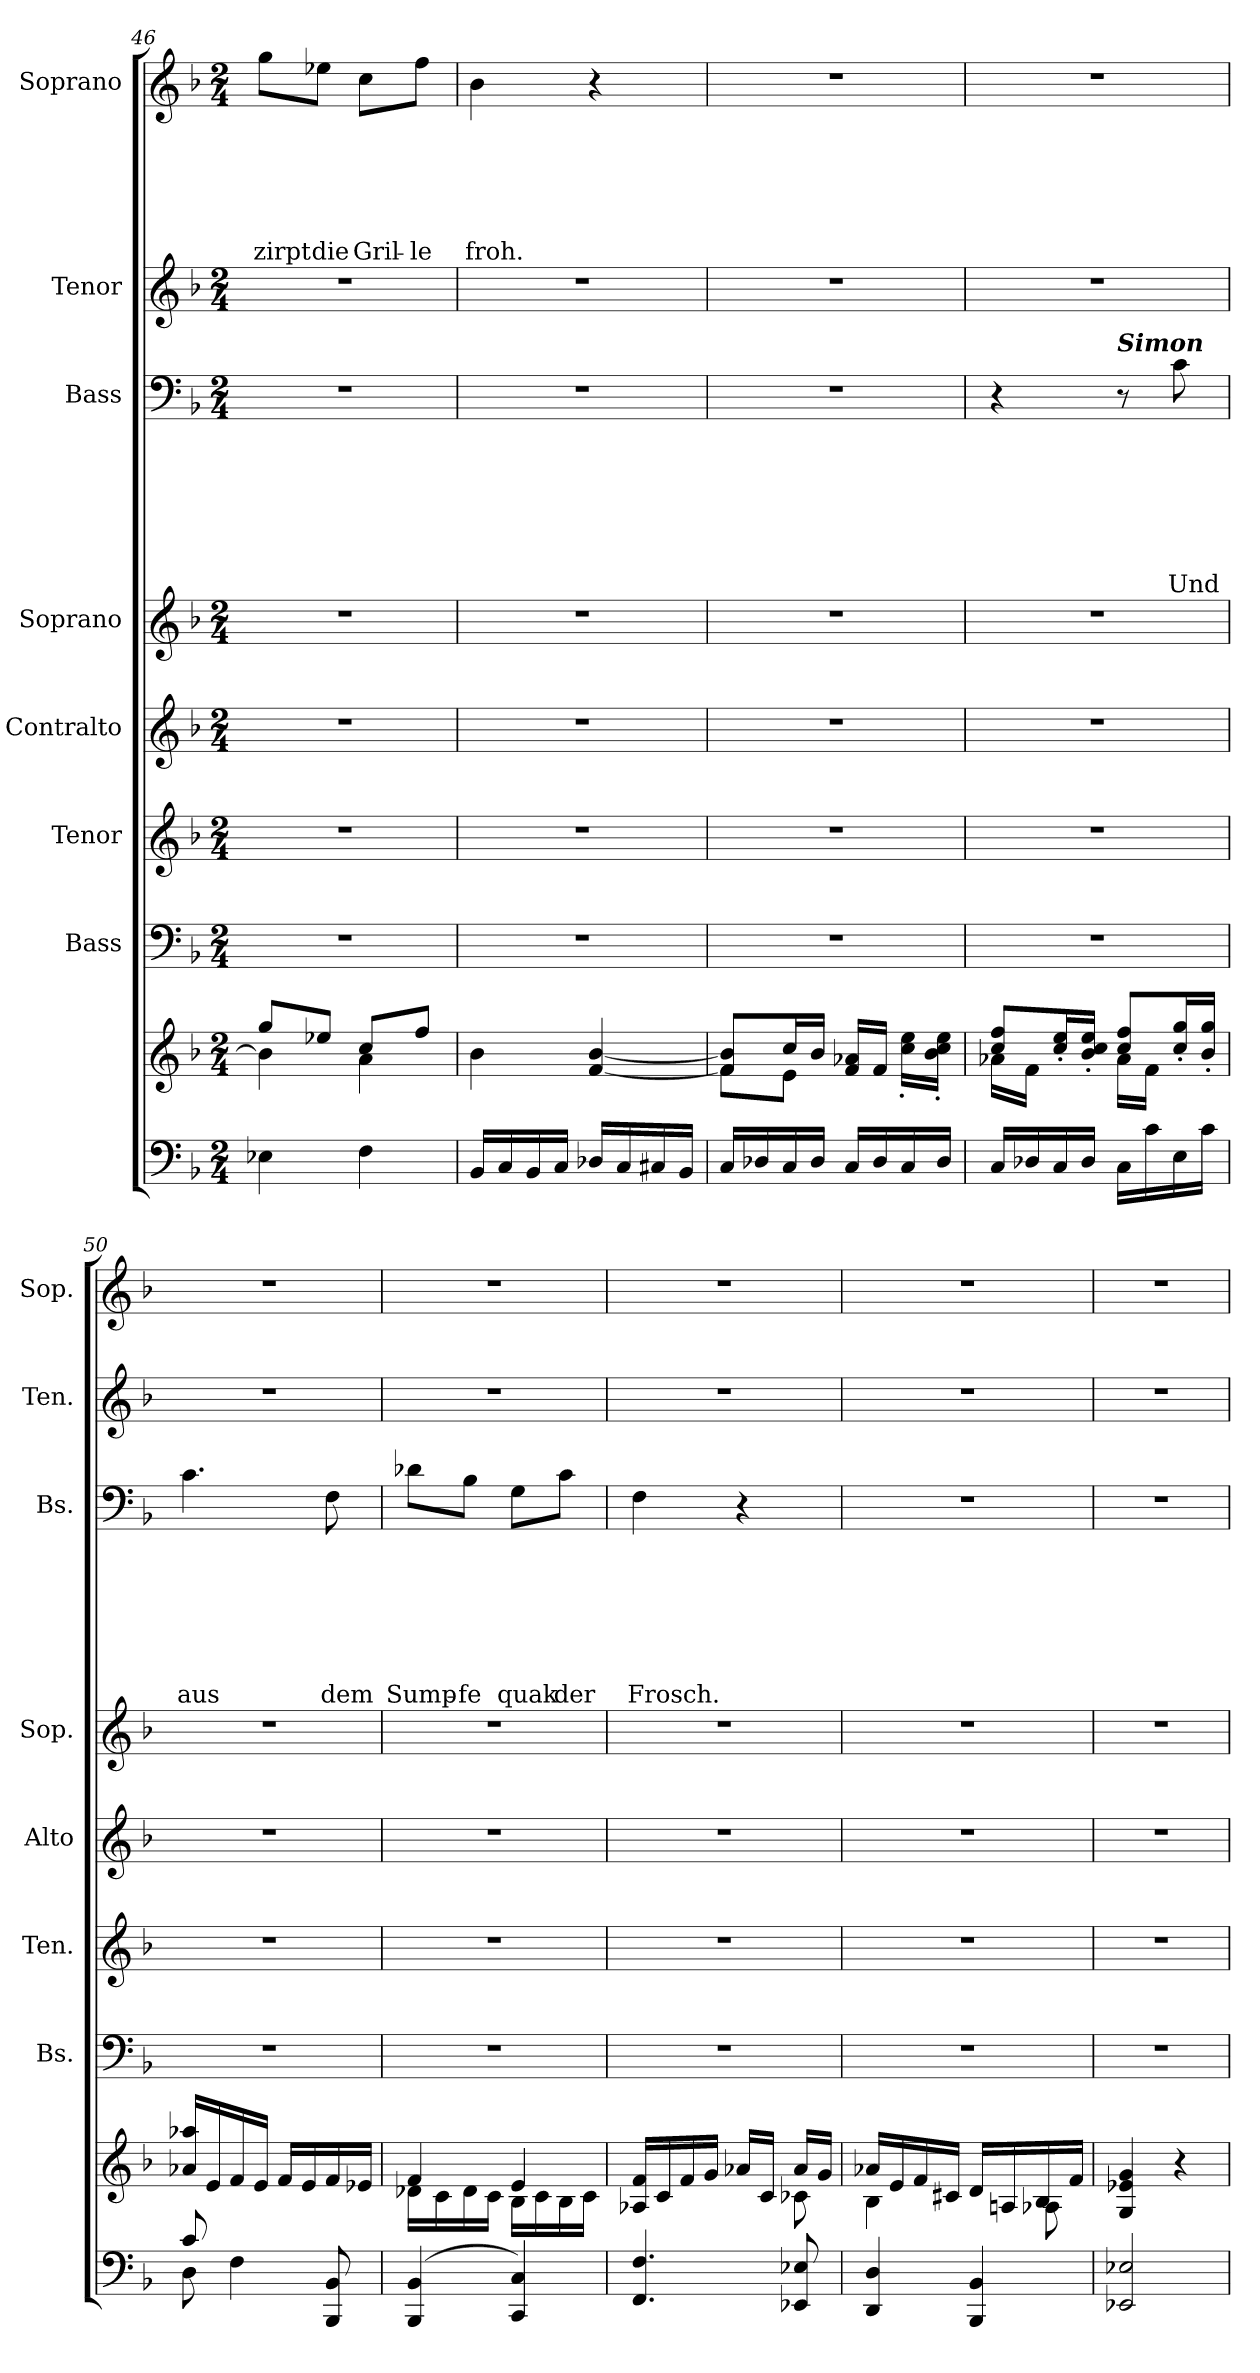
**kern	**kern	**kern	**kern	**kern	**kern	**kern	**text	**text	**text	**text	**text	**text	**text	**kern	**kern	**text	**text	**text	**text	**text	**text
*part9	*part8	*part7	*part6	*part5	*part4	*part3	*part3	*part3	*part3	*part3	*part3	*part3	*part3	*part2	*part1	*part1	*part1	*part1	*part1	*part1	*part1
*staff9	*staff8	*staff7	*staff6	*staff5	*staff4	*staff3	*staff3	*staff3	*staff3	*staff3	*staff3	*staff3	*staff3	*staff2	*staff1	*staff1	*staff1	*staff1	*staff1	*staff1	*staff1
*	*	*I"Bass	*I"Tenor	*I"Contralto	*I"Soprano	*I"Bass	*	*	*	*	*	*	*	*I"Tenor	*I"Soprano	*	*	*	*	*	*
*	*	*I'Bs.	*I'Ten.	*I'Alto	*I'Sop.	*I'Bs.	*	*	*	*	*	*	*	*I'Ten.	*I'Sop.	*	*	*	*	*	*
*clefF4	*clefG2	*clefF4	*clefG2	*clefG2	*clefG2	*clefF4	*	*	*	*	*	*	*	*clefG2	*clefG2	*	*	*	*	*	*
*	*	*	*ITrd7c12	*	*	*	*	*	*	*	*	*	*	*ITrd7c12	*	*	*	*	*	*	*
*k[b-]	*k[b-]	*k[b-]	*k[b-]	*k[b-]	*k[b-]	*k[b-]	*	*	*	*	*	*	*	*k[b-]	*k[b-]	*	*	*	*	*	*
*F:	*F:	*F:	*F:	*F:	*F:	*F:	*	*	*	*	*	*	*	*F:	*F:	*	*	*	*	*	*
*M2/4	*M2/4	*M2/4	*M2/4	*M2/4	*M2/4	*M2/4	*	*	*	*	*	*	*	*M2/4	*M2/4	*	*	*	*	*	*
=46	=46	=46	=46	=46	=46	=46	=46	=46	=46	=46	=46	=46	=46	=46	=46	=46	=46	=46	=46	=46	=46
*^	*^	*	*	*	*	*	*	*	*	*	*	*	*	*	*	*	*	*	*	*	*
*	*	*	*^	*	*	*	*	*	*	*	*	*	*	*	*	*	*	*	*	*	*	*	*
*	*	*	*	*^	*	*	*	*	*	*	*	*	*	*	*	*	*	*	*	*	*	*	*	*
!	!	!	!	!	!	!LO:N:vis=1	!LO:N:vis=1	!LO:N:vis=1	!LO:N:vis=1	!LO:N:vis=1	!	!	!	!	!	!	!	!	!	!	!	!	!	!	!LO:LY:b
4E-X\	2ryy	2ryy	2ryy	4b-\]	8gg/L	2r	2r	2r	2r	2r	.	.	.	.	.	.	.	2r	8gg\L	.	.	.	.	.	zirpt
!	!	!	!	!	!	!	!	!	!	!	!	!	!	!	!	!	!	!	!	!	!	!	!	!	!LO:LY:b
.	.	.	.	.	8ee-X/J	.	.	.	.	.	.	.	.	.	.	.	.	.	8ee-X\J	.	.	.	.	.	die
!	!	!	!	!	!	!	!	!	!	!	!	!	!	!	!	!	!	!	!	!	!	!	!	!	!LO:LY:b
4F\	.	.	.	4a\	8cc/L	.	.	.	.	.	.	.	.	.	.	.	.	.	8cc\L	.	.	.	.	.	Gril-
!	!	!	!	!	!	!	!	!	!	!	!	!	!	!	!	!	!	!	!	!	!	!	!	!	!LO:LY:b
.	.	.	.	.	8ff/J	.	.	.	.	.	.	.	.	.	.	.	.	.	8ff\J	.	.	.	.	.	-le
=47	=47	=47	=47	=47	=47	=47	=47	=47	=47	=47	=47	=47	=47	=47	=47	=47	=47	=47	=47	=47	=47	=47	=47	=47	=47
!	!	!	!	!	!	!LO:N:vis=1	!LO:N:vis=1	!LO:N:vis=1	!LO:N:vis=1	!LO:N:vis=1	!	!	!	!	!	!	!	!LO:N:vis=1	!	!	!	!	!	!	!LO:LY:b
16BB-/LL	2ryy	2ryy	2ryy	2ryy	4b-\	2r	2r	2r	2r	2r	.	.	.	.	.	.	.	2r	4b-\	.	.	.	.	.	froh.
16C/	.	.	.	.	.	.	.	.	.	.	.	.	.	.	.	.	.	.	.	.	.	.	.	.	.
16BB-/	.	.	.	.	.	.	.	.	.	.	.	.	.	.	.	.	.	.	.	.	.	.	.	.	.
16C/JJ	.	.	.	.	.	.	.	.	.	.	.	.	.	.	.	.	.	.	.	.	.	.	.	.	.
16D-X/LL	.	.	.	.	[<4f/ [>4b-/	.	.	.	.	.	.	.	.	.	.	.	.	.	4r	.	.	.	.	.	.
16C/	.	.	.	.	.	.	.	.	.	.	.	.	.	.	.	.	.	.	.	.	.	.	.	.	.
16C#X/	.	.	.	.	.	.	.	.	.	.	.	.	.	.	.	.	.	.	.	.	.	.	.	.	.
16BB-/JJ	.	.	.	.	.	.	.	.	.	.	.	.	.	.	.	.	.	.	.	.	.	.	.	.	.
!!LO:PB:g=z
=48	=48	=48	=48	=48	=48	=48	=48	=48	=48	=48	=48	=48	=48	=48	=48	=48	=48	=48	=48	=48	=48	=48	=48	=48	=48
!	!	!	!	!	!	!LO:N:vis=1	!LO:N:vis=1	!LO:N:vis=1	!LO:N:vis=1	!LO:N:vis=1	!	!	!	!	!	!	!	!LO:N:vis=1	!LO:N:vis=1	!	!	!	!	!	!
16C/LL	2ryy	2ryy	2ryy	8f\L	8f/] 8b-/]L	2r	2r	2r	2r	2r	.	.	.	.	.	.	.	2r	2r	.	.	.	.	.	.
16D-X/	.	.	.	.	.	.	.	.	.	.	.	.	.	.	.	.	.	.	.	.	.	.	.	.	.
16C/	.	.	.	8e\J	16cc/L	.	.	.	.	.	.	.	.	.	.	.	.	.	.	.	.	.	.	.	.
16D-/JJ	.	.	.	.	16b-/JJ	.	.	.	.	.	.	.	.	.	.	.	.	.	.	.	.	.	.	.	.
16C/LL	.	.	.	4ryy	16f/ 16a-X/LL	.	.	.	.	.	.	.	.	.	.	.	.	.	.	.	.	.	.	.	.
16D-/	.	.	.	.	16f/JJ	.	.	.	.	.	.	.	.	.	.	.	.	.	.	.	.	.	.	.	.
16C/	.	.	.	.	16cc\'> 16ee\'>LL	.	.	.	.	.	.	.	.	.	.	.	.	.	.	.	.	.	.	.	.
16D-/JJ	.	.	.	.	16b-\'> 16cc\'> 16ee\'>JJ	.	.	.	.	.	.	.	.	.	.	.	.	.	.	.	.	.	.	.	.
=49	=49	=49	=49	=49	=49	=49	=49	=49	=49	=49	=49	=49	=49	=49	=49	=49	=49	=49	=49	=49	=49	=49	=49	=49	=49
!	!	!	!	!	!	!LO:N:vis=1	!LO:N:vis=1	!LO:N:vis=1	!LO:N:vis=1	!	!	!	!	!	!	!	!	!LO:N:vis=1	!LO:N:vis=1	!	!	!	!	!	!
16C/LL	2ryy	2ryy	2ryy	16a-X\LL	8cc/ 8ff/L	2r	2r	2r	2r	4r	.	.	.	.	.	.	.	2r	2r	.	.	.	.	.	.
16D-X/	.	.	.	16f\JJ	.	.	.	.	.	.	.	.	.	.	.	.	.	.	.	.	.	.	.	.	.
16C/	.	.	.	8ryy	16cc/'< 16ee/'<L	.	.	.	.	.	.	.	.	.	.	.	.	.	.	.	.	.	.	.	.
16D-/JJ	.	.	.	.	16b-/'< 16cc/'< 16ee/'<JJ	.	.	.	.	.	.	.	.	.	.	.	.	.	.	.	.	.	.	.	.
!	!	!	!	!	!	!	!	!	!	!LO:TX:a:Bi:t=Simon	!	!	!	!	!	!	!	!	!	!	!	!	!	!	!
16C\LL	.	.	.	16a-\LL	8cc/ 8ff/L	.	.	.	.	8r	.	.	.	.	.	.	.	.	.	.	.	.	.	.	.
16c\	.	.	.	16f\JJ	.	.	.	.	.	.	.	.	.	.	.	.	.	.	.	.	.	.	.	.	.
!	!	!	!	!	!	!	!	!	!	!	!	!	!	!	!	!	!LO:LY:b	!	!	!	!	!	!	!	!
16E\	.	.	.	8ryy	16cc/'< 16gg/'<L	.	.	.	.	8c\	.	.	.	.	.	.	Und	.	.	.	.	.	.	.	.
16c\JJ	.	.	.	.	16b-/'< 16gg/'<JJ	.	.	.	.	.	.	.	.	.	.	.	.	.	.	.	.	.	.	.	.
=50	=50	=50	=50	=50	=50	=50	=50	=50	=50	=50	=50	=50	=50	=50	=50	=50	=50	=50	=50	=50	=50	=50	=50	=50	=50
!	!	!	!	!	!	!LO:N:vis=1	!LO:N:vis=1	!LO:N:vis=1	!LO:N:vis=1	!	!	!	!	!	!	!	!LO:LY:b	!LO:N:vis=1	!LO:N:vis=1	!	!	!	!	!	!
8c/	8D\	2ryy	2ryy	2ryy	16a-X/ 16aa-X/LL	2r	2r	2r	2r	4.c\	.	.	.	.	.	.	aus	2r	2r	.	.	.	.	.	.
.	.	.	.	.	16e/	.	.	.	.	.	.	.	.	.	.	.	.	.	.	.	.	.	.	.	.
4F\	4.ryy	.	.	.	16f/	.	.	.	.	.	.	.	.	.	.	.	.	.	.	.	.	.	.	.	.
.	.	.	.	.	16e/JJ	.	.	.	.	.	.	.	.	.	.	.	.	.	.	.	.	.	.	.	.
.	.	.	.	.	16f/LL	.	.	.	.	.	.	.	.	.	.	.	.	.	.	.	.	.	.	.	.
.	.	.	.	.	16e/	.	.	.	.	.	.	.	.	.	.	.	.	.	.	.	.	.	.	.	.
!	!	!	!	!	!	!	!	!	!	!	!	!	!	!	!	!	!LO:LY:b	!	!	!	!	!	!	!	!
8BBB-/ 8BB-/	.	.	.	.	16f/	.	.	.	.	8F\	.	.	.	.	.	.	dem	.	.	.	.	.	.	.	.
.	.	.	.	.	16e-X/JJ	.	.	.	.	.	.	.	.	.	.	.	.	.	.	.	.	.	.	.	.
=51	=51	=51	=51	=51	=51	=51	=51	=51	=51	=51	=51	=51	=51	=51	=51	=51	=51	=51	=51	=51	=51	=51	=51	=51	=51
!	!	!	!	!	!	!LO:N:vis=1	!LO:N:vis=1	!LO:N:vis=1	!LO:N:vis=1	!	!	!	!	!	!	!	!LO:LY:b	!LO:N:vis=1	!LO:N:vis=1	!	!	!	!	!	!
(<4BBB-/ 4BB-/	2ryy	2ryy	2ryy	4f/	16d-X\LL	2r	2r	2r	2r	8d-X\L	.	.	.	.	.	.	Sump-	2r	2r	.	.	.	.	.	.
.	.	.	.	.	16c\	.	.	.	.	.	.	.	.	.	.	.	.	.	.	.	.	.	.	.	.
!	!	!	!	!	!	!	!	!	!	!	!	!	!	!	!	!	!LO:LY:b	!	!	!	!	!	!	!	!
.	.	.	.	.	16d-\	.	.	.	.	8B-\J	.	.	.	.	.	.	-fe	.	.	.	.	.	.	.	.
.	.	.	.	.	16c\JJ	.	.	.	.	.	.	.	.	.	.	.	.	.	.	.	.	.	.	.	.
!	!	!	!	!	!	!	!	!	!	!	!	!	!	!	!	!	!LO:LY:b	!	!	!	!	!	!	!	!
4CC/ 4C/)	.	.	.	4e/	16B-\LL	.	.	.	.	8G\L	.	.	.	.	.	.	quak	.	.	.	.	.	.	.	.
.	.	.	.	.	16c\	.	.	.	.	.	.	.	.	.	.	.	.	.	.	.	.	.	.	.	.
!	!	!	!	!	!	!	!	!	!	!	!	!	!	!	!	!	!LO:LY:b	!	!	!	!	!	!	!	!
.	.	.	.	.	16B-\	.	.	.	.	8c\J	.	.	.	.	.	.	der	.	.	.	.	.	.	.	.
.	.	.	.	.	16c\JJ	.	.	.	.	.	.	.	.	.	.	.	.	.	.	.	.	.	.	.	.
!!LO:PB:g=z
=52	=52	=52	=52	=52	=52	=52	=52	=52	=52	=52	=52	=52	=52	=52	=52	=52	=52	=52	=52	=52	=52	=52	=52	=52	=52
!	!	!	!	!	!	!LO:N:vis=1	!LO:N:vis=1	!LO:N:vis=1	!LO:N:vis=1	!	!	!	!	!	!	!	!LO:LY:b	!	!LO:N:vis=1	!	!	!	!	!	!
4.FF/ 4.F/	2ryy	2ryy	2ryy	4.ryy	16A-X/ 16f/LL	2r	2r	2r	2r	4F\	.	.	.	.	.	.	Frosch.	2r	2r	.	.	.	.	.	.
.	.	.	.	.	16c/	.	.	.	.	.	.	.	.	.	.	.	.	.	.	.	.	.	.	.	.
.	.	.	.	.	16f/	.	.	.	.	.	.	.	.	.	.	.	.	.	.	.	.	.	.	.	.
.	.	.	.	.	16g/JJ	.	.	.	.	.	.	.	.	.	.	.	.	.	.	.	.	.	.	.	.
.	.	.	.	.	16a-X/LL	.	.	.	.	4r	.	.	.	.	.	.	.	.	.	.	.	.	.	.	.
.	.	.	.	.	16c/JJ	.	.	.	.	.	.	.	.	.	.	.	.	.	.	.	.	.	.	.	.
8EE-X/ 8E-X/	.	.	.	8c-X\	16a-/LL	.	.	.	.	.	.	.	.	.	.	.	.	.	.	.	.	.	.	.	.
.	.	.	.	.	16g/JJ	.	.	.	.	.	.	.	.	.	.	.	.	.	.	.	.	.	.	.	.
=53	=53	=53	=53	=53	=53	=53	=53	=53	=53	=53	=53	=53	=53	=53	=53	=53	=53	=53	=53	=53	=53	=53	=53	=53	=53
!	!	!	!	!	!	!LO:N:vis=1	!LO:N:vis=1	!LO:N:vis=1	!LO:N:vis=1	!	!	!	!	!	!	!	!	!	!LO:N:vis=1	!	!	!	!	!	!
4DD/ 4D/	2ryy	2ryy	2ryy	4B-\	16a-X/LL	2r	2r	2r	2r	2r	.	.	.	.	.	.	.	2r	2r	.	.	.	.	.	.
.	.	.	.	.	16e/	.	.	.	.	.	.	.	.	.	.	.	.	.	.	.	.	.	.	.	.
.	.	.	.	.	16f/	.	.	.	.	.	.	.	.	.	.	.	.	.	.	.	.	.	.	.	.
.	.	.	.	.	16c#X/JJ	.	.	.	.	.	.	.	.	.	.	.	.	.	.	.	.	.	.	.	.
4BBB-/ 4BB-/	.	.	.	8ryy	16d/LL	.	.	.	.	.	.	.	.	.	.	.	.	.	.	.	.	.	.	.	.
.	.	.	.	.	16Ani/	.	.	.	.	.	.	.	.	.	.	.	.	.	.	.	.	.	.	.	.
.	.	.	.	8A-X\	16B-/	.	.	.	.	.	.	.	.	.	.	.	.	.	.	.	.	.	.	.	.
.	.	.	.	.	16f/JJ	.	.	.	.	.	.	.	.	.	.	.	.	.	.	.	.	.	.	.	.
=54	=54	=54	=54	=54	=54	=54	=54	=54	=54	=54	=54	=54	=54	=54	=54	=54	=54	=54	=54	=54	=54	=54	=54	=54	=54
!	!	!	!	!	!	!LO:N:vis=1	!LO:N:vis=1	!LO:N:vis=1	!LO:N:vis=1	!	!	!	!	!	!	!	!	!	!LO:N:vis=1	!	!	!	!	!	!
2EE-X/ 2E-X/	2ryy	2ryy	2ryy	2ryy	4G/ 4e-X/ 4g/	2r	2r	2r	2r	2r	.	.	.	.	.	.	.	2r	2r	.	.	.	.	.	.
.	.	.	.	.	4r	.	.	.	.	.	.	.	.	.	.	.	.	.	.	.	.	.	.	.	.
*v	*v	*	*	*	*	*	*	*	*	*	*	*	*	*	*	*	*	*	*	*	*	*	*	*	*
*	*v	*v	*v	*v	*	*	*	*	*	*	*	*	*	*	*	*	*	*	*	*	*	*	*	*
=	=	=	=	=	=	=	=	=	=	=	=	=	=	=	=	=	=	=	=	=	=
*-	*-	*-	*-	*-	*-	*-	*-	*-	*-	*-	*-	*-	*-	*-	*-	*-	*-	*-	*-	*-	*-
